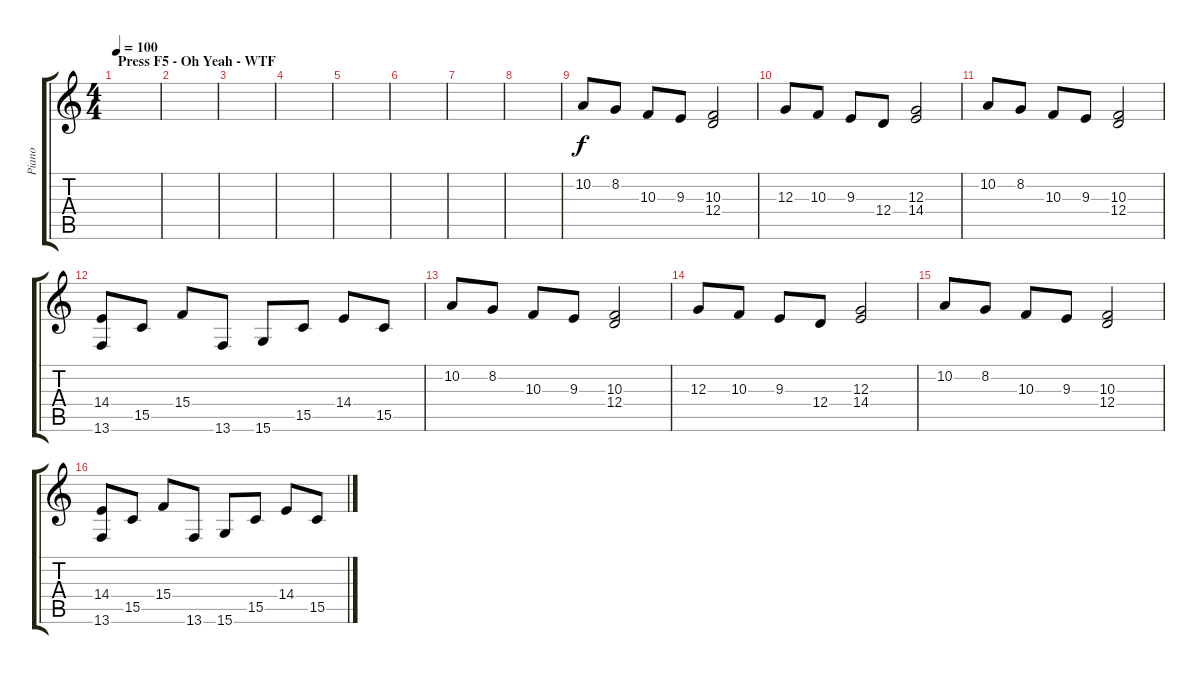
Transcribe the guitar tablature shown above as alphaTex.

\track ("Piano " "Piano ") {instrument acousticgrandpiano}
\staff {score tabs}
\tuning (E4 B3 G3 D3 A2 E2) {hide}
\ts (4 4)
\section ("" "Press F5 - Oh Yeah - WTF")
\tempo 100
\clef g2
\ks c
|
|
|
|
|
|
|
|
10.2.8 8.2.8 10.3.8 9.3.8 (10.3 12.4).2 |
12.3.8 10.3.8 9.3.8 12.4.8 (12.3 14.4).2 |
10.2.8 8.2.8 10.3.8 9.3.8 (10.3 12.4).2 |
(14.4 13.6).8 15.5.8 15.4.8 13.6.8 15.6.8 15.5.8 14.4.8 15.5.8 |
10.2.8 8.2.8 10.3.8 9.3.8 (10.3 12.4).2 |
12.3.8 10.3.8 9.3.8 12.4.8 (12.3 14.4).2 |
10.2.8 8.2.8 10.3.8 9.3.8 (10.3 12.4).2 |
(14.4 13.6).8 15.5.8 15.4.8 13.6.8 15.6.8 15.5.8 14.4.8 15.5.8
